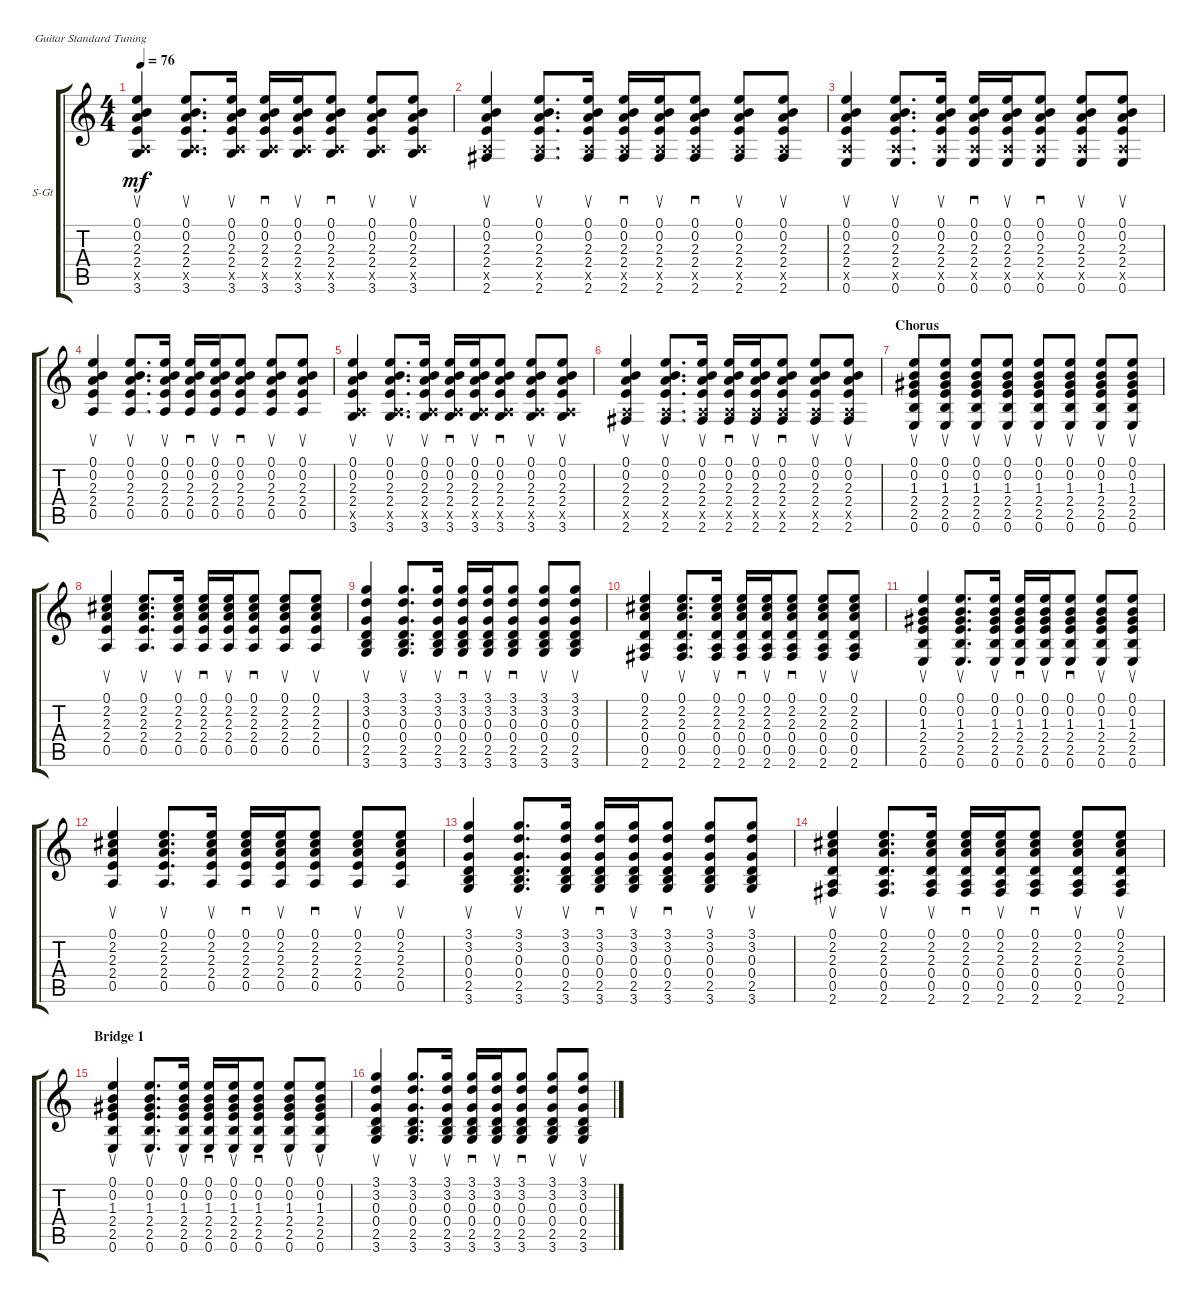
\bracketExtendMode groupsimilarinstruments
\firstSystemTrackNameOrientation horizontal
\otherSystemsTrackNameOrientation horizontal
\track ("Acoustic Guitar" "S-Gt") {instrument acousticguitarsteel}
\staff {score tabs}
\tuning (E4 B3 G3 D3 A2 E2)
\ts (4 4)
\tempo 76
\clef g2
\ks c
(0.1 0.2 2.3 2.4 0.5{x} 3.6).4{su dy mf} (0.1 0.2 2.3 2.4 0.5{x} 3.6).8{d su} (0.1 0.2 2.3 2.4 0.5{x} 3.6).16{su} (0.1 0.2 2.3 2.4 0.5{x} 3.6).16{sd} (0.1 0.2 2.3 2.4 0.5{x} 3.6).16{su} (0.1 0.2 2.3 2.4 0.5{x} 3.6).8{sd} (0.1 0.2 2.3 2.4 0.5{x} 3.6).8{su} (0.1 0.2 2.3 2.4 0.5{x} 3.6).8{su} |
(0.1 0.2 2.3 2.4 0.5{x} 2.6).4{su} (0.1 0.2 2.3 2.4 0.5{x} 2.6).8{d su} (0.1 0.2 2.3 2.4 0.5{x} 2.6).16{su} (0.1 0.2 2.3 2.4 0.5{x} 2.6).16{sd} (0.1 0.2 2.3 2.4 0.5{x} 2.6).16{su} (0.1 0.2 2.3 2.4 0.5{x} 2.6).8{sd} (0.1 0.2 2.3 2.4 0.5{x} 2.6).8{su} (0.1 0.2 2.3 2.4 0.5{x} 2.6).8{su} |
(0.1 0.2 2.3 2.4 0.5{x} 0.6).4{su} (0.1 0.2 2.3 2.4 0.5{x} 0.6).8{d su} (0.1 0.2 2.3 2.4 0.5{x} 0.6).16{su} (0.1 0.2 2.3 2.4 0.5{x} 0.6).16{sd} (0.1 0.2 2.3 2.4 0.5{x} 0.6).16{su} (0.1 0.2 2.3 2.4 0.5{x} 0.6).8{sd} (0.1 0.2 2.3 2.4 0.5{x} 0.6).8{su} (0.1 0.2 2.3 2.4 0.5{x} 0.6).8{su} |
(0.1 0.2 2.3 2.4 0.5).4{su} (0.1 0.2 2.3 2.4 0.5).8{d su} (0.1 0.2 2.3 2.4 0.5).16{su} (0.1 0.2 2.3 2.4 0.5).16{sd} (0.1 0.2 2.3 2.4 0.5).16{su} (0.1 0.2 2.3 2.4 0.5).8{sd} (0.1 0.2 2.3 2.4 0.5).8{su} (0.1 0.2 2.3 2.4 0.5).8{su} |
(0.1 0.2 2.3 2.4 0.5{x} 3.6).4{su} (0.1 0.2 2.3 2.4 0.5{x} 3.6).8{d su} (0.1 0.2 2.3 2.4 0.5{x} 3.6).16{su} (0.1 0.2 2.3 2.4 0.5{x} 3.6).16{sd} (0.1 0.2 2.3 2.4 0.5{x} 3.6).16{su} (0.1 0.2 2.3 2.4 0.5{x} 3.6).8{sd} (0.1 0.2 2.3 2.4 0.5{x} 3.6).8{su} (0.1 0.2 2.3 2.4 0.5{x} 3.6).8{su} |
(0.1 0.2 2.3 2.4 0.5{x} 2.6).4{su} (0.1 0.2 2.3 2.4 0.5{x} 2.6).8{d su} (0.1 0.2 2.3 2.4 0.5{x} 2.6).16{su} (0.1 0.2 2.3 2.4 0.5{x} 2.6).16{sd} (0.1 0.2 2.3 2.4 0.5{x} 2.6).16{su} (0.1 0.2 2.3 2.4 0.5{x} 2.6).8{sd} (0.1 0.2 2.3 2.4 0.5{x} 2.6).8{su} (0.1 0.2 2.3 2.4 0.5{x} 2.6).8{su} |
\section ("" "Chorus")
(0.1 0.2 1.3 2.4 2.5 0.6).8{su} (0.1 0.2 1.3 2.4 2.5 0.6).8{su} (0.1 0.2 1.3 2.4 2.5 0.6).8{su} (0.1 0.2 1.3 2.4 2.5 0.6).8{su} (0.1 0.2 1.3 2.4 2.5 0.6).8{su} (0.1 0.2 1.3 2.4 2.5 0.6).8{su} (0.1 0.2 1.3 2.4 2.5 0.6).8{su} (0.1 0.2 1.3 2.4 2.5 0.6).8{su} |
(0.1 2.2 2.3 2.4 0.5).4{su} (0.1 2.2 2.3 2.4 0.5).8{d su} (0.1 2.2 2.3 2.4 0.5).16{su} (0.1 2.2 2.3 2.4 0.5).16{sd} (0.1 2.2 2.3 2.4 0.5).16{su} (0.1 2.2 2.3 2.4 0.5).8{sd} (0.1 2.2 2.3 2.4 0.5).8{su} (0.1 2.2 2.3 2.4 0.5).8{su} |
(3.1 3.2 0.3 0.4 2.5 3.6).4{su} (3.1 3.2 0.3 0.4 2.5 3.6).8{d su} (3.1 3.2 0.3 0.4 2.5 3.6).16{su} (3.1 3.2 0.3 0.4 2.5 3.6).16{sd} (3.1 3.2 0.3 0.4 2.5 3.6).16{su} (3.1 3.2 0.3 0.4 2.5 3.6).8{sd} (3.1 3.2 0.3 0.4 2.5 3.6).8{su} (3.1 3.2 0.3 0.4 2.5 3.6).8{su} |
(2.2 2.3 0.4 0.5 2.6 0.1).4{su} (2.2 2.3 0.4 0.5 2.6 0.1).8{d su} (2.2 2.3 0.4 0.5 2.6 0.1).16{su} (2.2 2.3 0.4 0.5 2.6 0.1).16{sd} (2.2 2.3 0.4 0.5 2.6 0.1).16{su} (2.2 2.3 0.4 0.5 2.6 0.1).8{sd} (2.2 2.3 0.4 0.5 2.6 0.1).8{su} (2.2 2.3 0.4 0.5 2.6 0.1).8{su} |
(0.1 0.2 1.3 2.4 2.5 0.6).4{su} (0.1 0.2 1.3 2.4 2.5 0.6).8{d su} (0.1 0.2 1.3 2.4 2.5 0.6).16{su} (0.1 0.2 1.3 2.4 2.5 0.6).16{sd} (0.1 0.2 1.3 2.4 2.5 0.6).16{su} (0.1 0.2 1.3 2.4 2.5 0.6).8{sd} (0.1 0.2 1.3 2.4 2.5 0.6).8{su} (0.1 0.2 1.3 2.4 2.5 0.6).8{su} |
(0.1 2.2 2.3 2.4 0.5).4{su} (0.1 2.2 2.3 2.4 0.5).8{d su} (0.1 2.2 2.3 2.4 0.5).16{su} (0.1 2.2 2.3 2.4 0.5).16{sd} (0.1 2.2 2.3 2.4 0.5).16{su} (0.1 2.2 2.3 2.4 0.5).8{sd} (0.1 2.2 2.3 2.4 0.5).8{su} (0.1 2.2 2.3 2.4 0.5).8{su} |
(3.1 3.2 0.3 0.4 2.5 3.6).4{su} (3.1 3.2 0.3 0.4 2.5 3.6).8{d su} (3.1 3.2 0.3 0.4 2.5 3.6).16{su} (3.1 3.2 0.3 0.4 2.5 3.6).16{sd} (3.1 3.2 0.3 0.4 2.5 3.6).16{su} (3.1 3.2 0.3 0.4 2.5 3.6).8{sd} (3.1 3.2 0.3 0.4 2.5 3.6).8{su} (3.1 3.2 0.3 0.4 2.5 3.6).8{su} |
(2.2 2.3 0.4 0.5 2.6 0.1).4{su} (2.2 2.3 0.4 0.5 2.6 0.1).8{d su} (2.2 2.3 0.4 0.5 2.6 0.1).16{su} (2.2 2.3 0.4 0.5 2.6 0.1).16{sd} (2.2 2.3 0.4 0.5 2.6 0.1).16{su} (2.2 2.3 0.4 0.5 2.6 0.1).8{sd} (2.2 2.3 0.4 0.5 2.6 0.1).8{su} (2.2 2.3 0.4 0.5 2.6 0.1).8{su} |
\section ("" "Bridge 1")
(0.1 0.2 1.3 2.4 2.5 0.6).4{su} (0.1 0.2 1.3 2.4 2.5 0.6).8{d su} (0.1 0.2 1.3 2.4 2.5 0.6).16{su} (0.1 0.2 1.3 2.4 2.5 0.6).16{sd} (0.1 0.2 1.3 2.4 2.5 0.6).16{su} (0.1 0.2 1.3 2.4 2.5 0.6).8{sd} (0.1 0.2 1.3 2.4 2.5 0.6).8{su} (0.1 0.2 1.3 2.4 2.5 0.6).8{su} |
(3.1 3.2 0.3 0.4 2.5 3.6).4{su} (3.1 3.2 0.3 0.4 2.5 3.6).8{d su} (3.1 3.2 0.3 0.4 2.5 3.6).16{su} (3.1 3.2 0.3 0.4 2.5 3.6).16{sd} (3.1 3.2 0.3 0.4 2.5 3.6).16{su} (3.1 3.2 0.3 0.4 2.5 3.6).8{sd} (3.1 3.2 0.3 0.4 2.5 3.6).8{su} (3.1 3.2 0.3 0.4 2.5 3.6).8{su}
